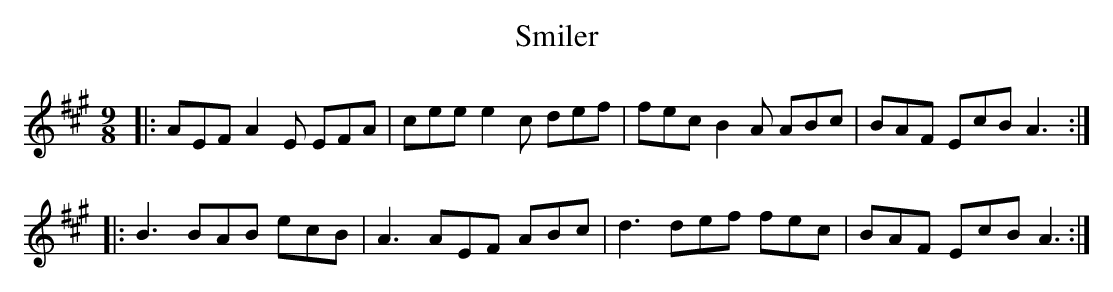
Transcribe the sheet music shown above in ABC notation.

X:1
T: Smiler
M: 9/8
L: 1/8
K: Amaj
|:AEF A2 E EFA|cee e2 c def|fec B2 A ABc|BAF EcB A3:|
|:B3 BAB ecB|A3 AEF ABc|d3 def fec|BAF EcB A3:|
